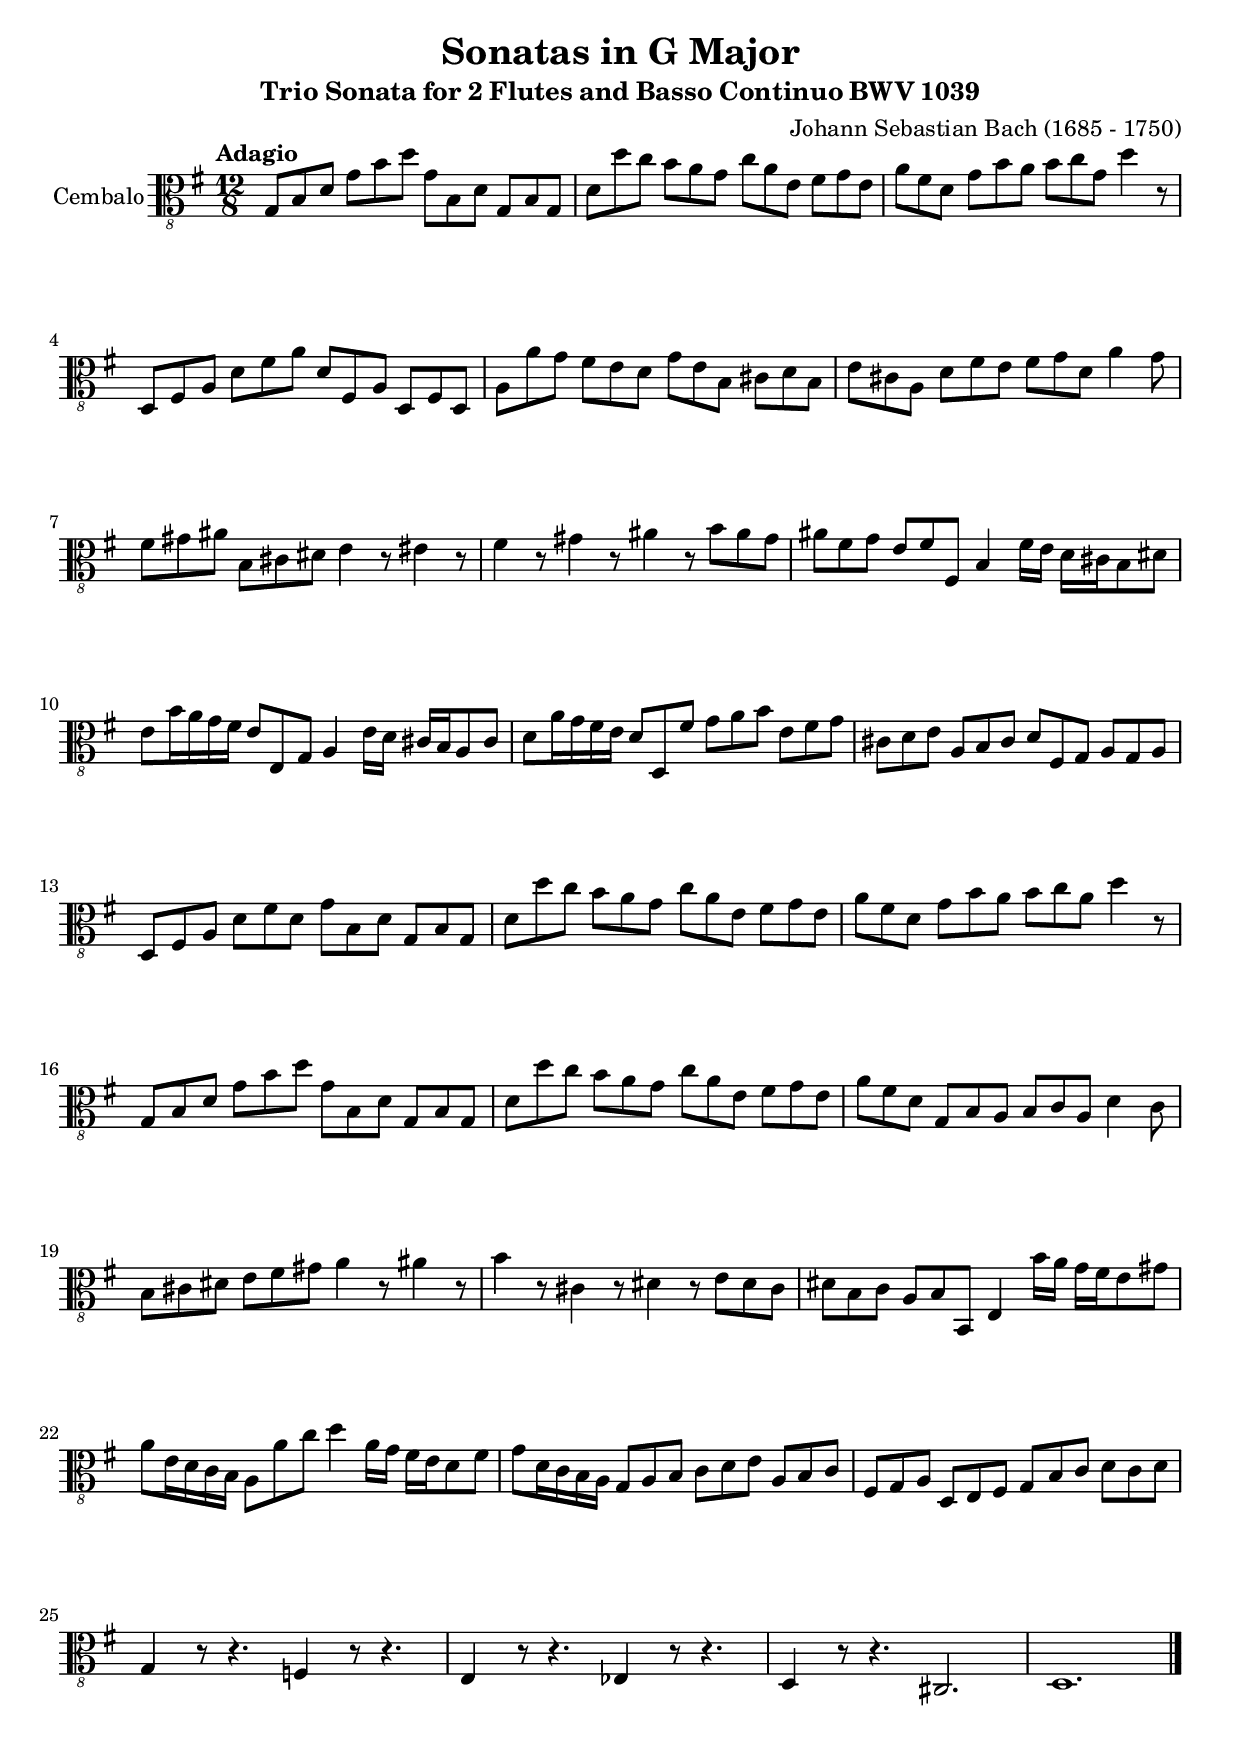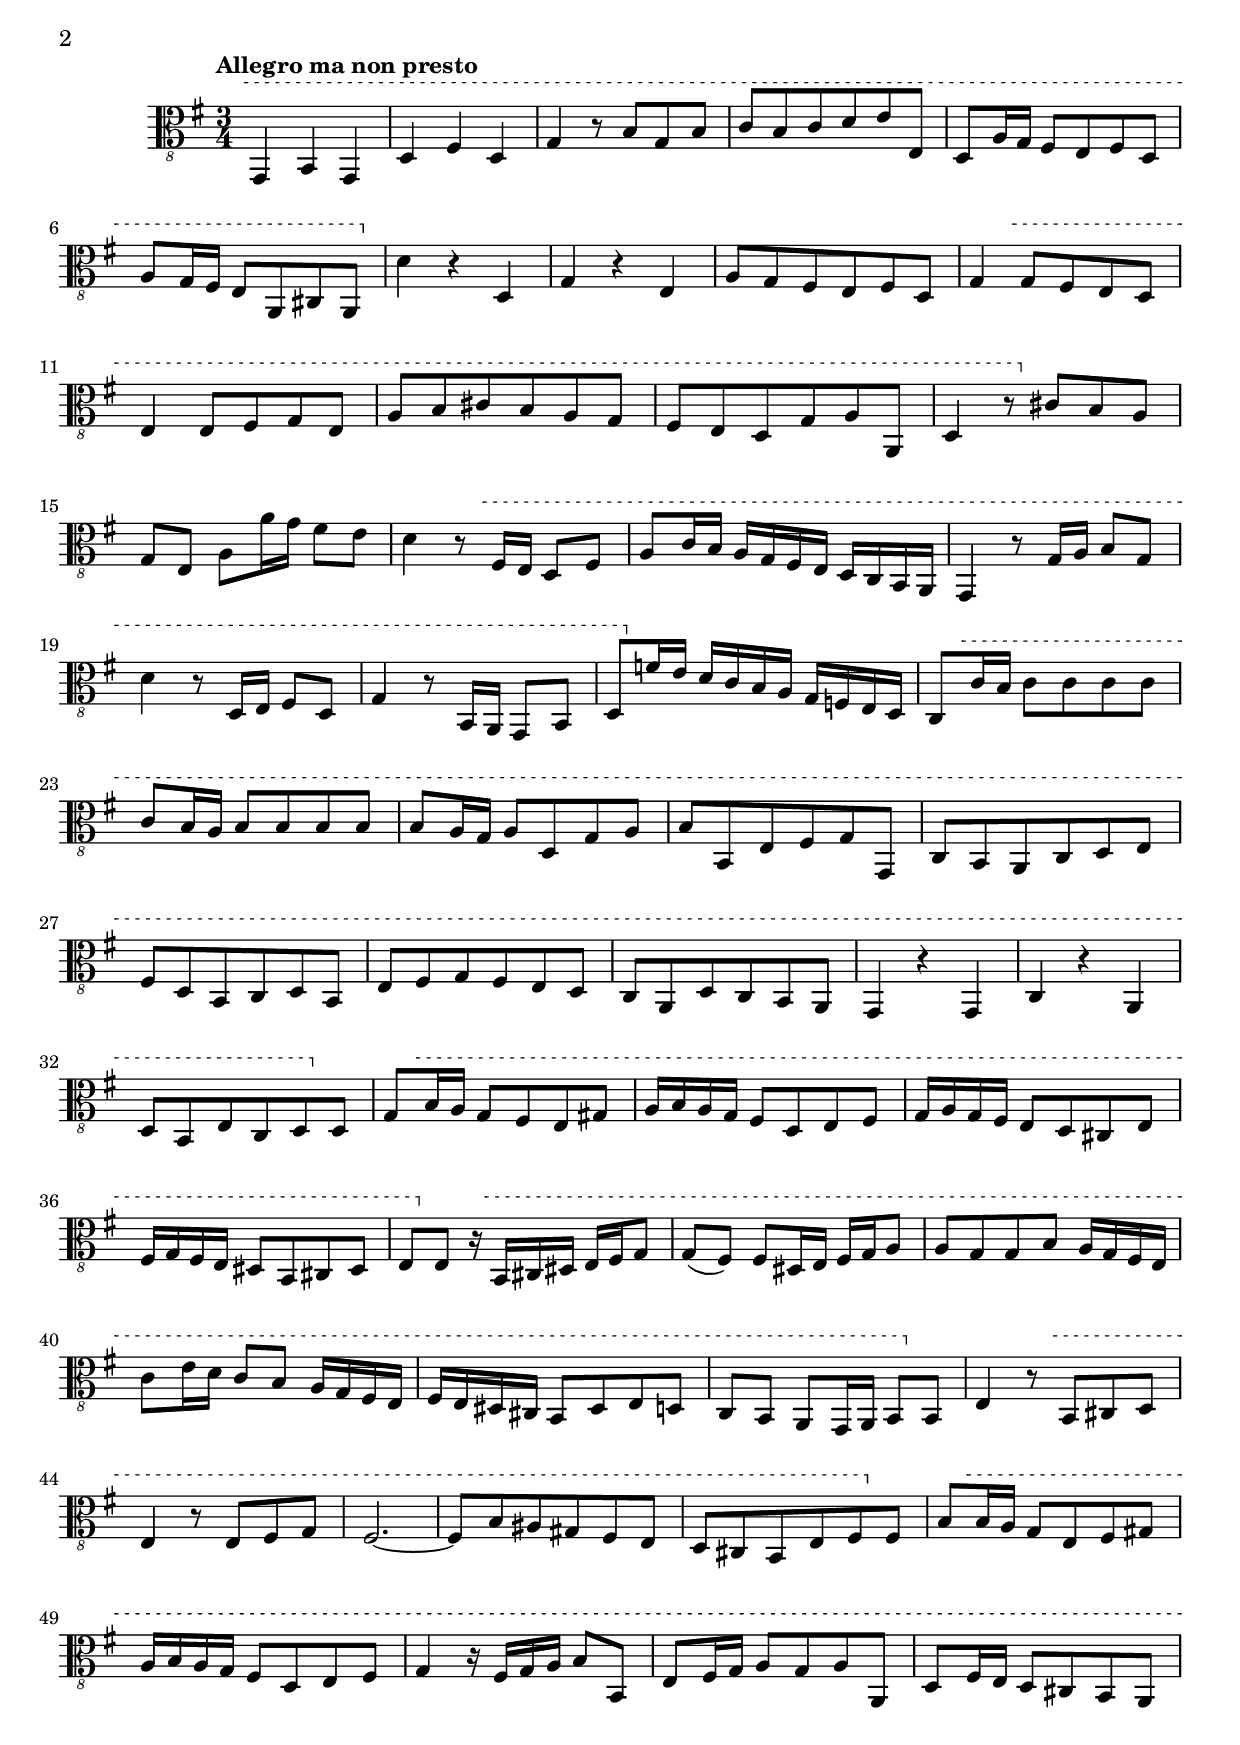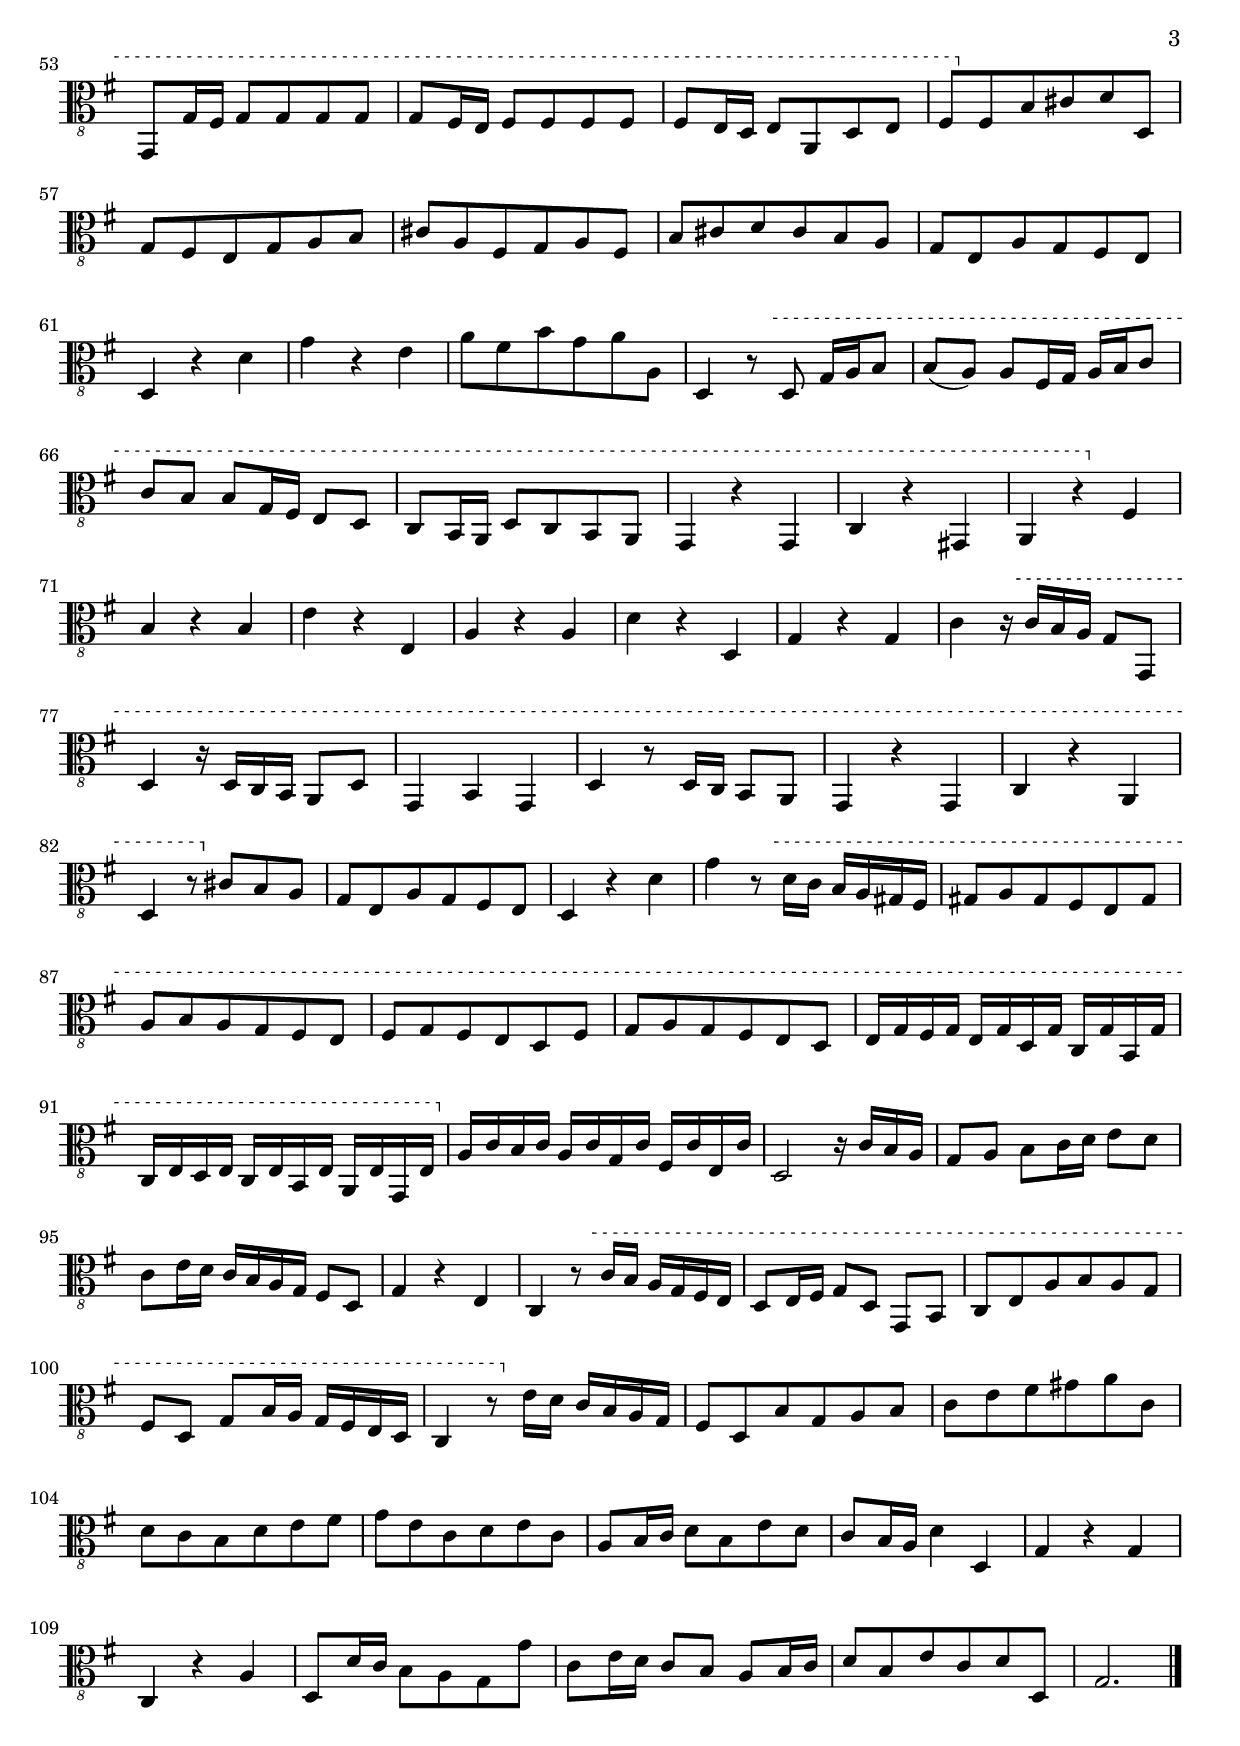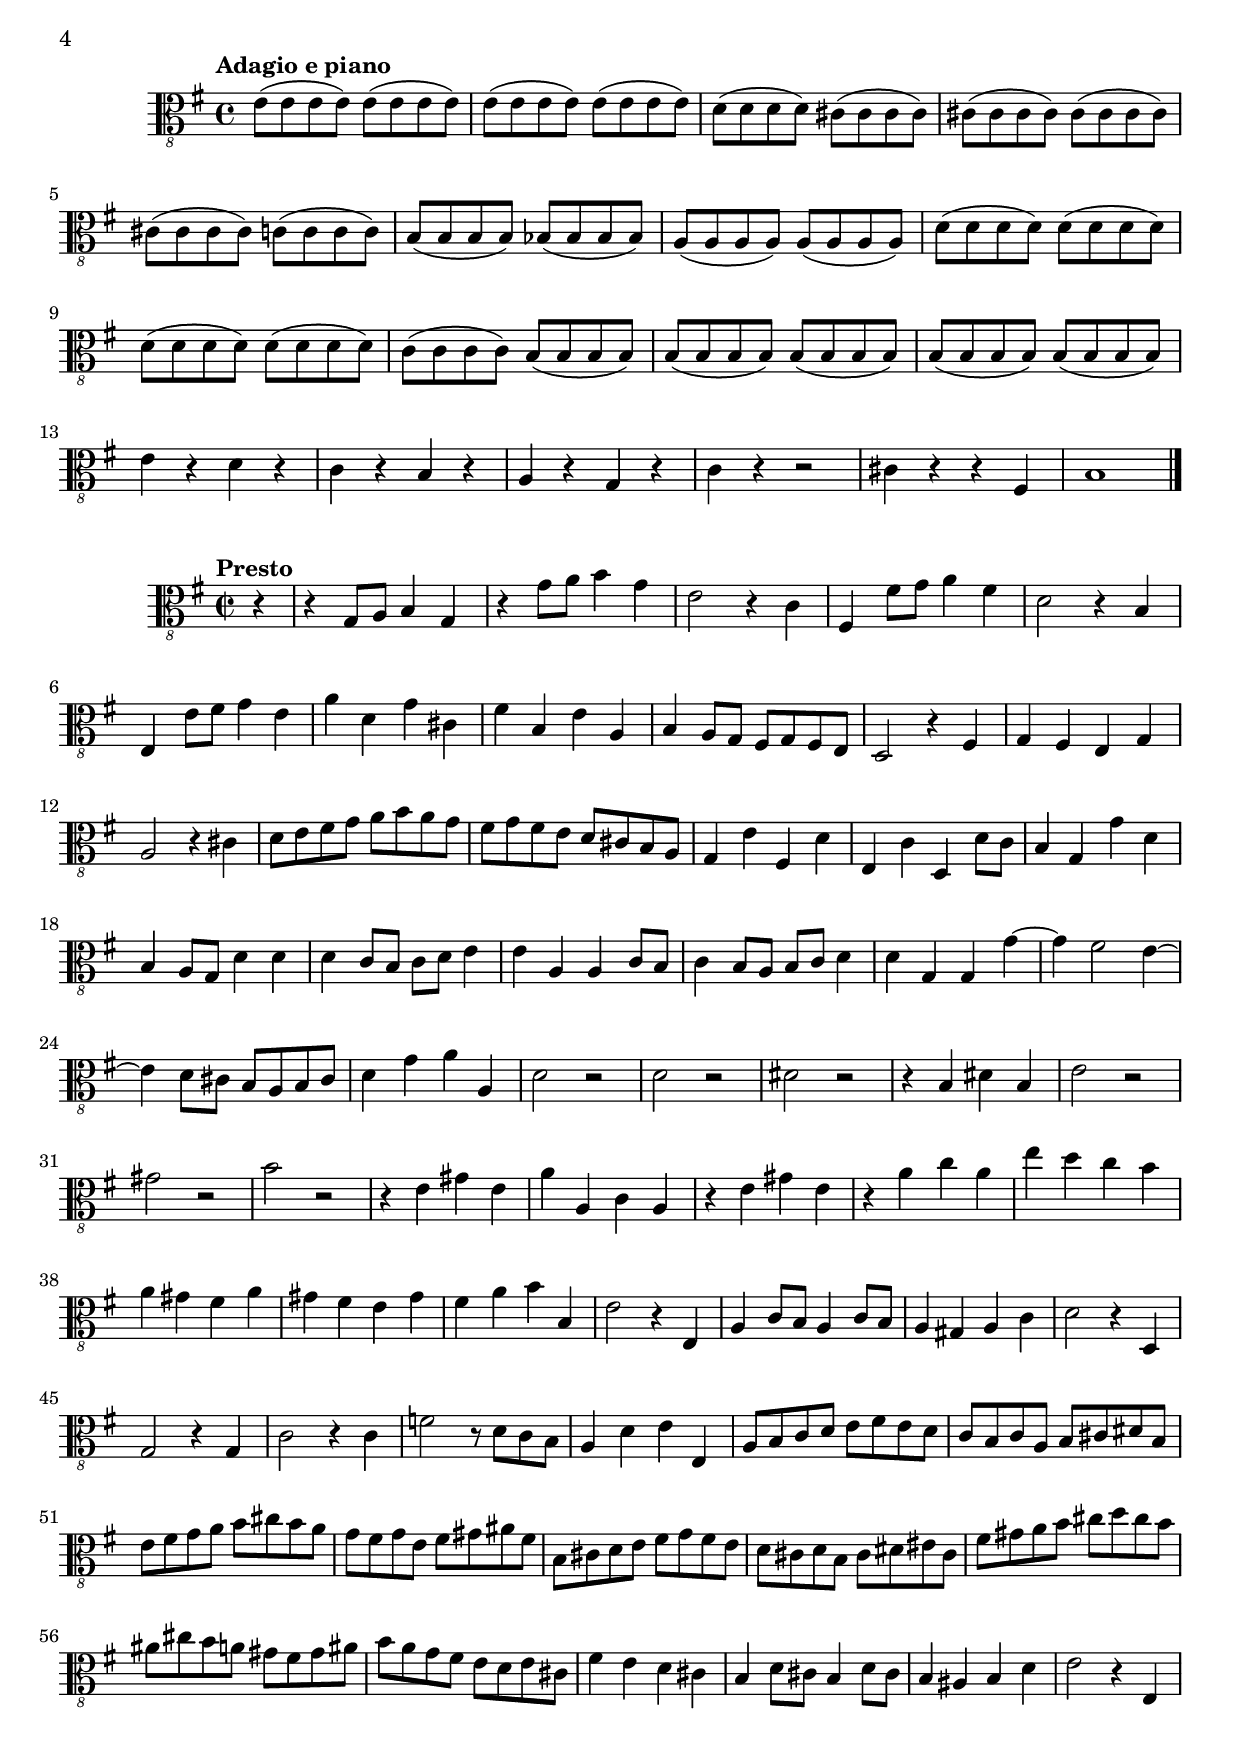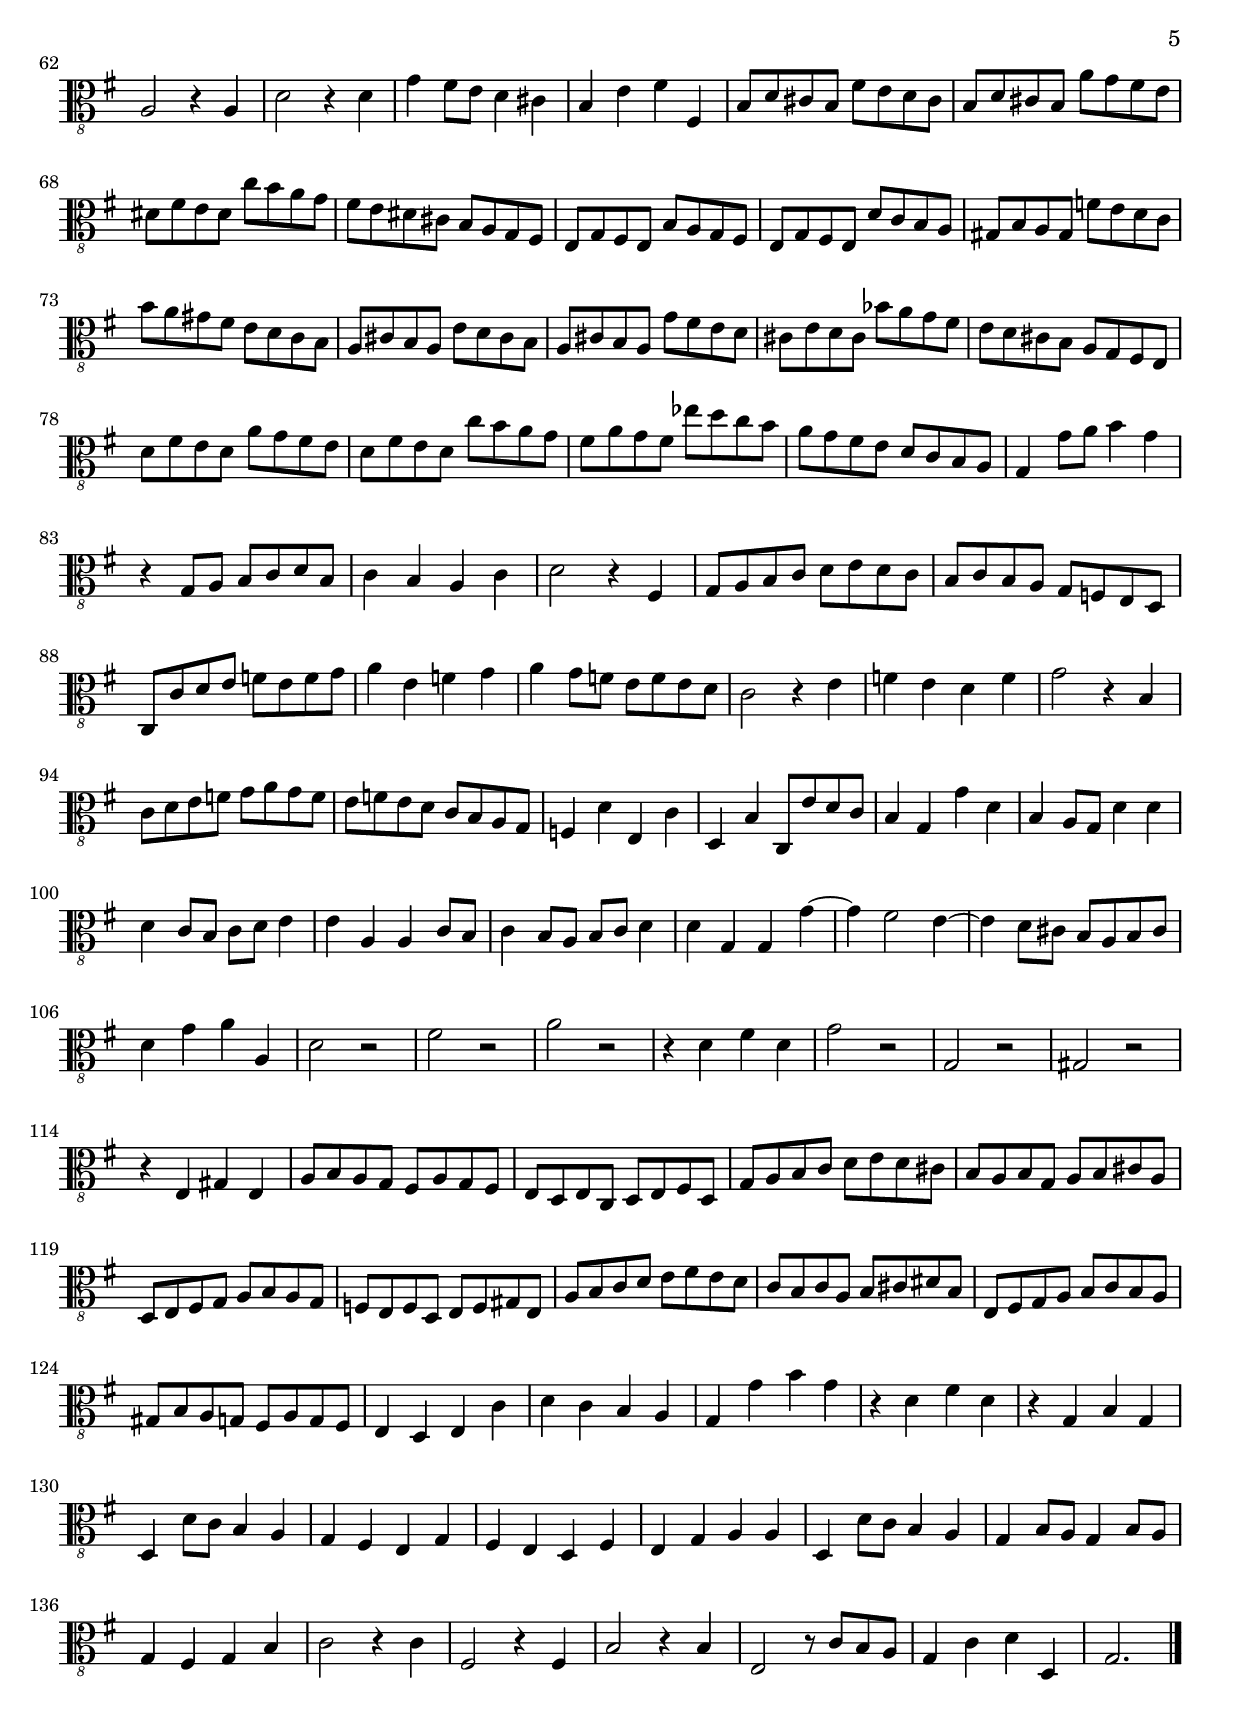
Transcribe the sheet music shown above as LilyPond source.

\version "2.18.0"

% NOTE: also use { \override Score.OttavaBracket.style = #'none } at the top-level
ottUp = { \ottava #1 \set Staff.ottavation = #"" }
ottDown = { \ottava #-1 \set Staff.ottavation = #"" }
ottDDown = { \ottava #-2 \set Staff.ottavation = #"" }
ottZ = { \ottava #0 }


\header {
  title = "Sonatas in G Major"
  subtitle = \markup {
    \justify-string #"Trio Sonata for 2 Flutes and Basso Continuo BWV 1039"
  }
  composer = "Johann Sebastian Bach (1685 - 1750)"
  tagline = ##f
}

scoreAGlobal = {
  \key g \major
  \numericTimeSignature
  \time 12/8
  \tempo "Adagio"
}

scoreABcMusic = \relative c {
  \scoreAGlobal
  g8 b d g b d g, b, d g, b g |
  d'8 d' c b a g c a e fis g e |
  a8 fis d g b a b c g d'4 r8 |
  d,,8 fis a d fis a d, fis, a d, fis d |
  a'8 a' g fis e d g e b cis d b |
  e8 cis a d fis e fis g d a'4 g8 |
  fis8 gis ais b, cis dis e4 r8 eis4 r8 |
  fis4 r8 gis4 r8 ais4 r8 b8 ais gis |
  ais8 fis g e fis fis, b4 fis'16 e d cis b8 dis |
  e8 b'16 a g fis e8 e, g a4 e'16 d cis b a8 cis |
  d8 a'16 g fis e d8 d, fis' g a b e, fis g |
  cis,8 d e a, b cis d fis, g a g a |
  d,8 fis a d fis d g b, d g, b g |
  d'8 d' c b a g c a e fis g e |
  a8 fis d g b a b c a d4 r8 |
  g,,8 b d g b d g, b, d g, b g |
  d'8 d' c b a g c a e fis g e |
  a8 fis d g, b a b c a d4 c8 |
  b8 cis dis e fis gis a4 r8 ais4 r8 |
  b4 r8 cis,4 r8 dis4 r8 e8 dis cis |
  dis8 b c a b b, e4 b''16 a g fis e8 gis |
  a8 e16 d c b a8 a' c d4 a16 g fis e d8 fis |
  g8 d16 c b a g8 a b c d e a, b c |
  fis,8 g a d, e fis g b c d c d |
  g,4 r8 r4. f4 r8 r4. | e4 r8 r4. es4 r8 r4. |
  d4 r8 r4. cis2. | d1. \bar "|."
}


scoreABassoContinuoPart = \new Staff \with {
  instrumentName = "Cembalo"
} { \clef "alto_8" \scoreABcMusic }

\score {
  \scoreABassoContinuoPart
}

\pageBreak

scoreBGlobal = {
  \key g \major
  \numericTimeSignature
  \time 3/4
  \tempo "Allegro ma non presto"
}

scoreBBcMusic = \relative c {
  \scoreBGlobal
  \ottUp g4 b g | d'4 fis d | g4 r8 b8 g b | c8 b c d e e, |
  d8 a'16 g fis8 e fis d | a'8 g16 fis e8 a, cis a |
  \ottZ d4 r4 d,4 | g4 r4 e4 |
  a8 g fis e fis d | g4 \ottUp  g'8 fis e d |
  e4 e8 fis g e | a8 b cis b a g |
  fis8 e d g a a, | d4 r8 \ottZ cis8 b a |
  g8 e a a'16 g fis8 e | d4 r8 \ottUp fis16 e d8 fis |
  a8 c16 b a g fis e d c b a | g4 r8 g'16 a b8 g |
  d'4 r8 d,16 e fis8 d | g4 r8 b,16 a g8 b |
  d8 \ottZ f16 e d c b a g f e d | c8 \ottUp c''16 b c8 c c c |
  c8 b16 a b8 b b b | b8 a16 g a8 d, g a |
  b8 b, e fis g g, | c8 b a c d e |
  fis8 d b c d b | e8 fis g fis e d |
  c8 a d c b a | g4 r4  g4 |
  c4 r4 a4 | d8 b e c d \ottZ d, |
  g8 \ottUp b'16 a g8 fis e gis | a16 b a g fis8 d e fis |
  g16 a g fis e8 d cis e | fis16 g fis e dis8 b cis dis |
  e8 \ottZ e, r16 \ottUp b'16 cis dis e fis g8 | g8( fis) fis dis16 e fis g a8 |
  a8 g g b a16 g fis e | c'8 e16 d c8 b a16 g fis e |
  fis16 e dis cis b8 dis e d | c8 b a g16 a b8 \ottZ b, |
  e4 r8 \ottUp b'8 cis d | e4 r8 e8 fis g |
  fis2.~ | fis8 b ais gis fis e |
  d8 cis b e fis \ottZ fis, | b8 \ottUp b'16 a g8 e fis gis |
  a16 b a g fis8 d e fis | g4 r16 fis16 g a b8 b, |
  e8 fis16 g a8 g a a, | d8 fis16 e d8 cis b a |
  g8 g'16 fis g8 g g g | g8 fis16 e fis8 fis fis fis |
  fis8 e16 d e8 a, d e | fis8 \ottZ fis, b cis d d, |
  g8 fis e g a b | cis8 a fis g a fis |
  b8 cis d cis b a | g8 e a g fis e |
  d4 r4 \ottZ d' | g4 r4 e |
  a8 fis b g a a, | \ottZ d,4 r8 \ottUp d'8 g16 a b8 |
  b8( a) a fis16 g a b c8 | c8 b b g16 fis e8 d |
  c8 b16 a d8 c b a | g4 r4 g |
  c4 r4 gis | a4 r4 \ottZ fis |
  b4 r4 b | e4 r4 e, |
  a4 r4 a | d4 r4 d, |
  g4 r4 g | c4 r16 \ottUp  c'16 b a g8 g, |
  d'4 r16 d16 c b a8 d | g,4 b g |
  d'4 r8 d16 c b8 a | g4 r4 g |
  c4 r4 a | d4 r8 \ottZ cis8 b a |
  g8 e a g fis e | d4 r4 d' |
  g4 r8 \ottUp d'16 c b a gis fis | gis8 a gis fis e gis |
  a8 b a g fis e | fis8 g fis e d fis |
  g8 a g fis e d | e16 g fis g e g d g c, g' b, g' |
  c,16 e d e c e b e a, e' g, e' | \ottZ a,16 c b c a c g c fis, c' e, c' |
  d,2 r16 c'16 b a | g8 a b c16 d e8 d |
  c8 e16 d c b a g fis8 d | g4 r4 e4 |
  c4 r8 \ottUp c''16 b a g fis e | d8 e16 fis g8[ d] g,[ b] |
  c8 e a b a g |fis8 d g b16 a g fis e d |
  c4 r8 \ottZ e16 d c b a g | fis8 d b' g a b |
  c8 e fis gis a c, | d8 c b d e fis |
  g8 e c d e c | a8 b16 c d8 b e d |
  c8 b16 a d4 d, | g4 r4 g4 |
  c,4 r4  a' | d,8 d'16 c b8 a g g' |
  c,8 e16 d c8 b a b16 c | d8 b e c d d, |
  g2. \bar "|."
}


scoreBBassoContinuoPart = \new Staff { \clef "alto_8" \scoreBBcMusic }

\score {
  \scoreBBassoContinuoPart
  \layout { }
}

\pageBreak

scoreCGlobal = {
  \key e \minor
  \time 4/4
  \tempo "Adagio e piano"
}

scoreCBcMusic = \relative c {
  \scoreCGlobal
  e8( e e e) e( e e e) |
  e8( e e e) e( e e e) |
  d8( d d d) cis( cis cis cis) |
  cis8( cis cis cis) cis( cis cis cis) |
  cis8( cis cis cis) c( c c c) |
  b8( b b b) bes( bes bes bes) |
  a8( a a a) a( a a a) |
  d8( d d d) d8( d d d) |
  d8( d d d) d8( d d d) |
  c8( c c c) b( b b b) |
  b8( b b b) b8( b b b) |
  b8( b b b) b8( b b b) |
  e4 r4 d r |
  c4 r4 b r |
  a4 r4 g r |
  c4 r4 r2 |
  cis4 r4 r fis, |
  b1 \bar "|."
  
}


scoreCBassoContinuoPart = \new Staff { \clef "alto_8" \scoreCBcMusic }

\score {
  \scoreCBassoContinuoPart
  \layout { }
}


scoreDGlobal = {
  \key g \major
  \time 2/2
  \tempo "Presto"
  \override Score.OttavaBracket.style = #'none
}

scoreDBcMusic = \relative c {
  \scoreDGlobal
  \partial 4 r4 |
  r4 g8 a b4 g | r4 g'8 a b4 g |
  e2 r4 c4 | fis,4 fis'8 g a4 fis |
  d2 r4 b4 | e,4 e'8 fis g4 e |
  a4 d, g cis, | fis4 b, e a, |
  b4 a8 g fis g fis e | d2 r4 fis4 |
  g4 fis e g | a2 r4 cis4 |
  d8 e fis g a b a g | fis8 g fis e d cis b a |
  g4 e' fis, d' | e,4 c' d, d'8 c |
  b4 g g' d | b4 a8 g d'4 d |
  d4 c8 b c d e4 | e4 a, a c8 b |
  c4 b8 a b c  d4 | d4 g, g g'~ |
  g4 fis2 e4~ | e4 d8 cis b a b cis |
  d4 g a a, | d2 r2 |
  d2 r2 | dis2 r2 |
  r4 b4 dis b | e2 r2 |
  gis2 r2 | b2 r2 |
  r4 e,4 gis e | a4 a, c a |
  r4 e' gis e | r4 a c a |
  e'4 d c b | a4 gis fis a |
  gis4 fis e gis | fis4 a b b, |
  e2 r4 e,4 | a4 c8 b a4 c8 b |
  a4 gis a c | d2 r4 d,4 |
  g2 r4 g4 | c2 r4 c4 |
  f2 r8 d8 c b | a4 d e e, |
  a8 b c d e fis e d | c8 b c a b cis dis b |
  e8 fis g a b cis b a | g8 fis g e fis gis ais fis |
  b,8 cis d e fis g fis e | d8 cis d b cis dis eis cis |
  fis8 gis a b cis d cis b | ais8 cis b a gis fis gis ais |
  b8 a g fis e d e cis | fis4 e d cis |
  b4 d8 cis b4 d8 cis | b4 ais b d |
  e2 r4 e,4 | a2 r4 a4 |
  d2 r4 d4 | g4 fis8 e d4 cis |
  b4 e fis fis, | b8 d cis b fis' e d cis |
  b8 d cis b a' g fis e | dis8 fis e dis c' b a g |
  fis8 e dis cis b a g fis | \ottUp e'8 g fis e b' a g fis |
  e8 g fis e d' c b a | gis8 b a gis f' e d c |
  \ottZ b8 a gis fis e d c b | a8 cis b a e' d cis b |
  a8 cis b a g' fis e d | cis8 e d cis bes' a g fis |
  e8 d cis b a g fis e | d'8 fis e d a' g fis e |
  d8 fis e d c' b a g | fis8 a g fis es' d c b |
  a8 g fis e d c b a | g4 g'8 a b4 g |
  r4 g,8 a b c d b | c4 b a c |
  d2 r4 fis, | g8 a b c d e d c |
  b8 c b a g f e d | c8 c' d e f e f g |
  a4 e f g | a4 g8 f e f e d |
  c2 r4 e | f4 e d f |
  g2 r4 b, | c8 d e f g a g f |
  e8 f e d c b a g | f4 d' e, c' |
  d,4 b' c,8 e' d c | b4 g g' d |
  b a8 g d'4 d |  d4 c8 b c d e4 |
  e4 a, a c8 b | c4 b8 a b c  d4 |
  d4 g, g g'~ | g4 fis2 e4~ |
  e4 d8 cis b a b cis | d4 g a a, |
  d2 r | fis2 r |
  a2 r | r4 d, fis d |
  g2 r | g,2 r |
  gis2 r | r4 e gis e |
  a8 b a g fis a g fis | e8 d e c d e fis d |
  g8 a b c d e d cis | b8 a b g a b cis a |
  \ottUp d8 e fis g a b a g | f8 e f d e f gis e |
  a8 b c d  e fis e d | c8 b c a  b cis dis b |
  e,8 fis g a b c b a | gis8 b a g fis a g fis |
  e4 d e \ottZ c | d4 c b a |
  g4 g' b g | r4 d fis d |
  r4 g, b g | d4 d'8 c b4 a |
  g4 fis e g | fis4 e d fis |
  e4 g a \ottDown a, \ottZ | d4 d'8 c b4 a |
  g4 b8 a g4 b8 a | g4 fis g b |
  c2 r4 c | fis,2 r4 fis |
  b2 r4 b | e,2 r8 c' b a|
  g4 c d d, | g2. \bar "|."

}


scoreDBassoContinuoPart = \new Staff { \clef "alto_8" \scoreDBcMusic }

\score {
  \scoreDBassoContinuoPart
  \layout { }
}

\paper {
  page-count = #5
}